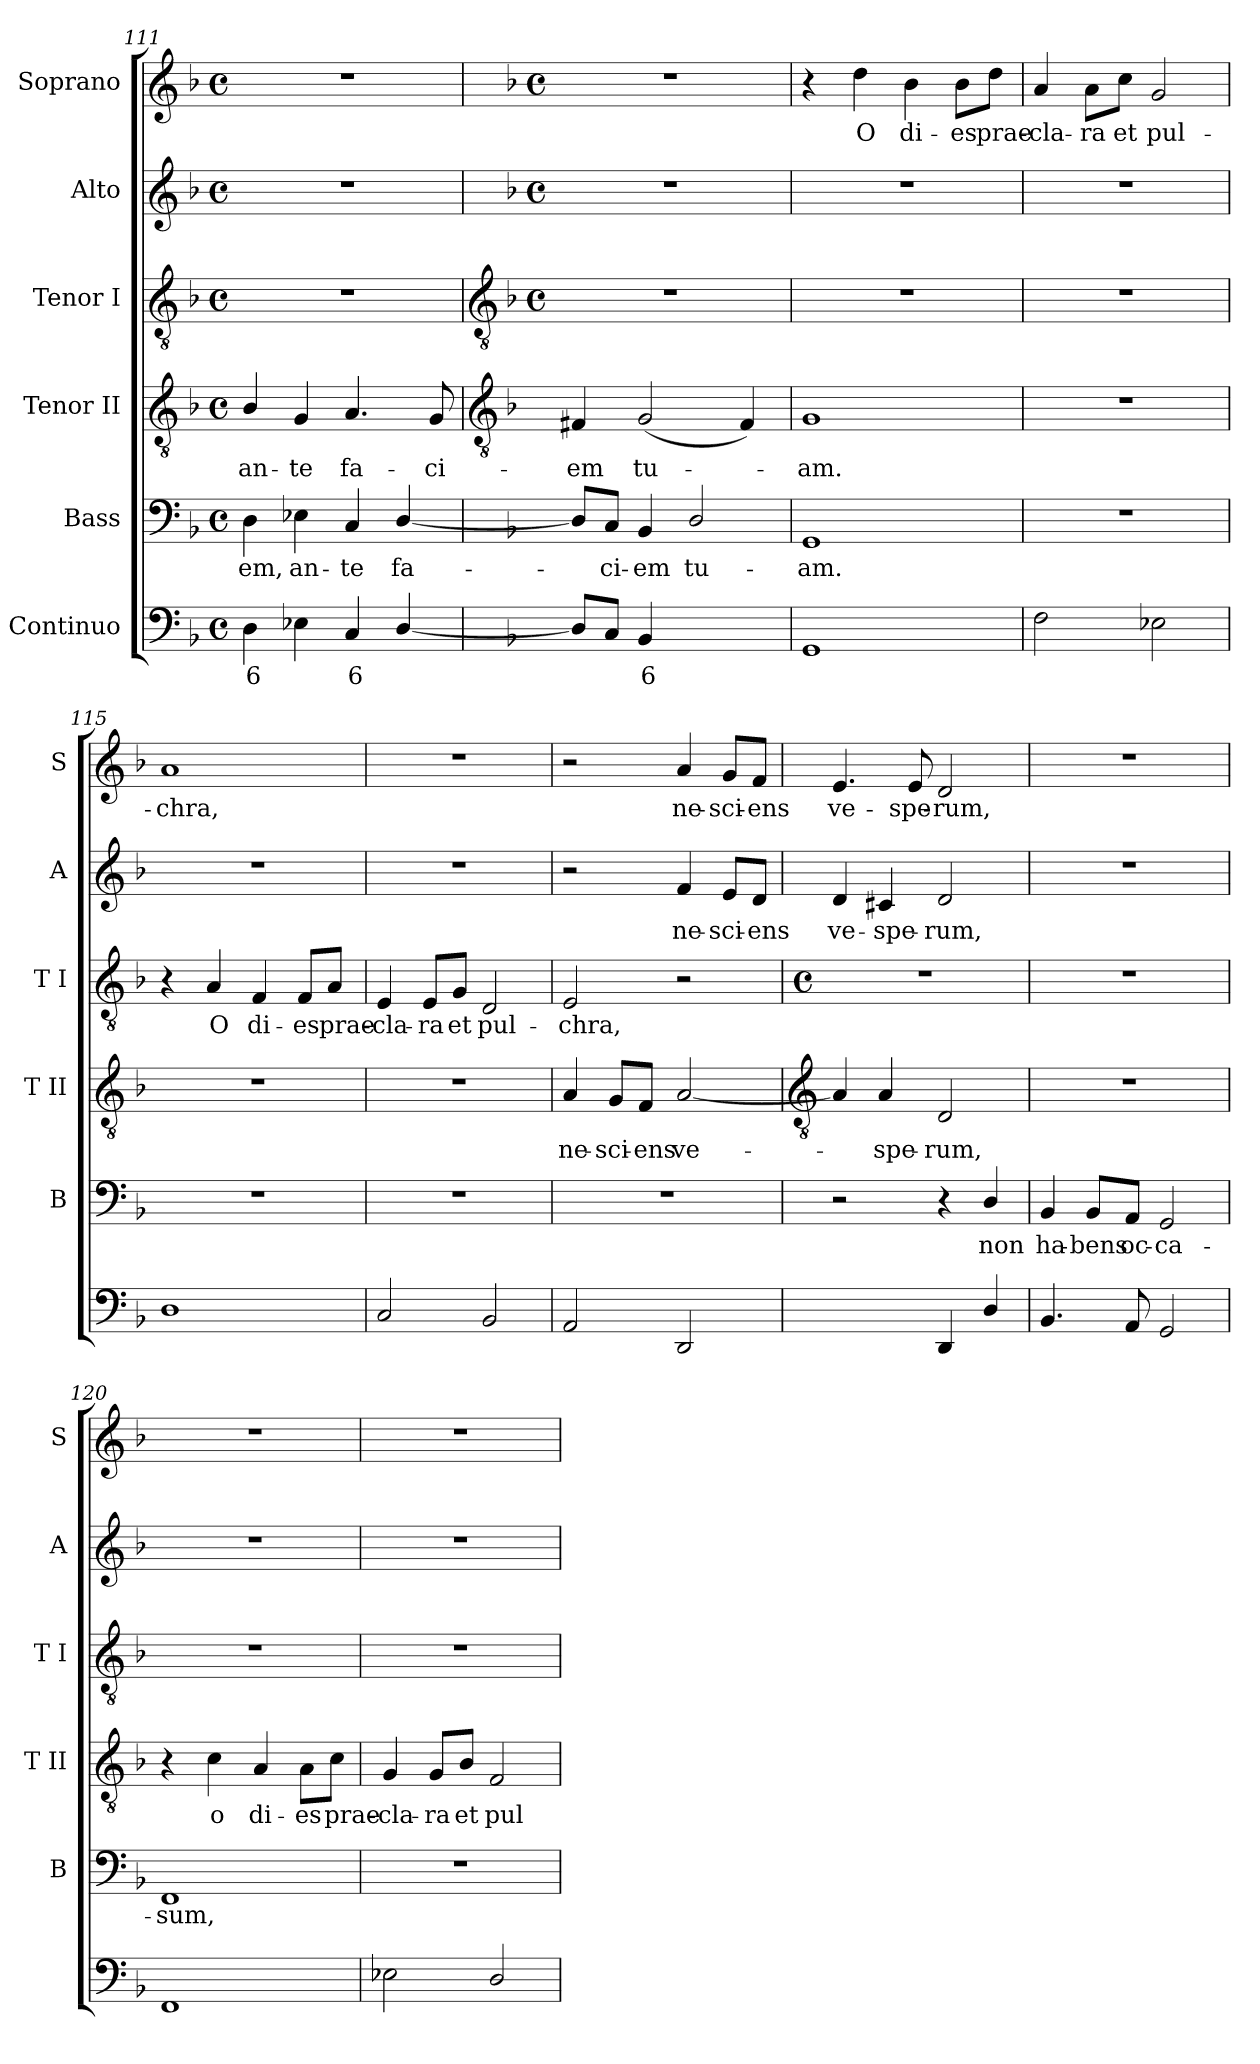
**kern	**text	**kern	**text	**kern	**text	**kern	**text	**kern	**text	**kern	**text
*part6	*part6	*part5	*part5	*part4	*part4	*part3	*part3	*part2	*part2	*part1	*part1
*staff6	*staff6	*staff5	*staff5	*staff4	*staff4	*staff3	*staff3	*staff2	*staff2	*staff1	*staff1
*I"Continuo	*	*I"Bass	*	*I"Tenor II	*	*I"Tenor I	*	*I"Alto	*	*I"Soprano	*
*	*	*I'B	*	*I'T II	*	*I'T I	*	*I'A	*	*I'S	*
*clefF4	*	*clefF4	*	*clefGv2	*	*clefGv2	*	*clefG2	*	*clefG2	*
*k[b-]	*	*k[b-]	*	*k[b-]	*	*k[b-]	*	*k[b-]	*	*k[b-]	*
*F:	*	*F:	*	*F:	*	*F:	*	*F:	*	*F:	*
*M4/4	*	*M4/4	*	*M4/4	*	*M4/4	*	*M4/4	*	*M4/4	*
*met(c)	*	*met(c)	*	*met(c)	*	*met(c)	*	*met(c)	*	*met(c)	*
=111	=111	=111	=111	=111	=111	=111	=111	=111	=111	=111	=111
!	!LO:LY:b	!	!LO:LY:b	!	!LO:LY:b	!	!	!	!	!	!
4D	6	4D	-em,	4B-/	an-	1r	.	1r	.	1r	.
!	!	!	!LO:LY:b	!	!LO:LY:b	!	!	!	!	!	!
4E-X	.	4E-X	an-	4G	-te	.	.	.	.	.	.
!	!LO:LY:b	!	!LO:LY:b	!	!LO:LY:b	!	!	!	!	!	!
4C	6	4C	-te	4.A	fa-	.	.	.	.	.	.
!	!	!	!LO:LY:b	!	!	!	!	!	!	!	!
[4D/	.	[4D/	fa-	.	.	.	.	.	.	.	.
!	!	!	!	!	!LO:LY:b	!	!	!	!	!	!
.	.	.	.	8G	-ci-	.	.	.	.	.	.
!!LO:LB:g=z
=112	=112	=112	=112	=112	=112	=112	=112	=112	=112	=112	=112
*	*	*	*	*clefGv2	*	*clefGv2	*	*	*	*	*
*	*	*	*	*	*	*k[b-]	*	*k[b-]	*	*k[b-]	*
*	*	*	*	*	*	*F:	*	*F:	*	*F:	*
*	*	*	*	*	*	*M4/4	*	*M4/4	*	*M4/4	*
*	*	*	*	*	*	*met(c)	*	*met(c)	*	*met(c)	*
!	!	!	!	!	!LO:LY:b	!	!	!	!	!	!
8DL]	.	8D/L]	.	4F#X	-em	1r	.	1r	.	1r	.
!	!	!	!LO:LY:b	!	!	!	!	!	!	!	!
8CJ	.	8C/J	ci-	.	.	.	.	.	.	.	.
!	!LO:LY:b	!	!LO:LY:b	!	!LO:LY:b	!	!	!	!	!	!
4BB-	6	4BB-	-em	(<2G	tu-	.	.	.	.	.	.
!	!LO:LY:b	!	!LO:LY:b	!	!	!	!	!	!	!	!
[4D/yy	4	2D/	tu-	.	.	.	.	.	.	.	.
4Dyy]	.	.	.	4F#)	.	.	.	.	.	.	.
=113	=113	=113	=113	=113	=113	=113	=113	=113	=113	=113	=113
!	!	!	!LO:LY:b	!	!LO:LY:b	!	!	!	!	!	!
1GG	.	1GG	-am.	1G	am.	1r	.	1r	.	4r	.
!	!	!	!	!	!	!	!	!	!	!	!LO:LY:b
.	.	.	.	.	.	.	.	.	.	4dd	O
!	!	!	!	!	!	!	!	!	!	!	!LO:LY:b
.	.	.	.	.	.	.	.	.	.	4b-	di-
!	!	!	!	!	!	!	!	!	!	!	!LO:LY:b
.	.	.	.	.	.	.	.	.	.	8b-\L	-es
!	!	!	!	!	!	!	!	!	!	!	!LO:LY:b
.	.	.	.	.	.	.	.	.	.	8dd\J	prae-
=114	=114	=114	=114	=114	=114	=114	=114	=114	=114	=114	=114
!	!	!	!	!	!	!	!	!	!	!	!LO:LY:b
2F	.	1r	.	1r	.	1r	.	1r	.	4a	-cla-
!	!	!	!	!	!	!	!	!	!	!	!LO:LY:b
.	.	.	.	.	.	.	.	.	.	8a\L	-ra
!	!	!	!	!	!	!	!	!	!	!	!LO:LY:b
.	.	.	.	.	.	.	.	.	.	8cc\J	et
!	!	!	!	!	!	!	!	!	!	!	!LO:LY:b
2E-X	.	.	.	.	.	.	.	.	.	2g	pul-
=115	=115	=115	=115	=115	=115	=115	=115	=115	=115	=115	=115
!	!	!	!	!	!	!	!	!	!	!	!LO:LY:b
1D	.	1r	.	1r	.	4r	.	1r	.	1a	-chra,
!	!	!	!	!	!	!	!LO:LY:b	!	!	!	!
.	.	.	.	.	.	4A	O	.	.	.	.
!	!	!	!	!	!	!	!LO:LY:b	!	!	!	!
.	.	.	.	.	.	4F	di-	.	.	.	.
!	!	!	!	!	!	!	!LO:LY:b	!	!	!	!
.	.	.	.	.	.	8F/L	-es	.	.	.	.
!	!	!	!	!	!	!	!LO:LY:b	!	!	!	!
.	.	.	.	.	.	8A/J	prae-	.	.	.	.
=116	=116	=116	=116	=116	=116	=116	=116	=116	=116	=116	=116
!	!	!	!	!	!	!	!LO:LY:b	!	!	!	!
2C	.	1r	.	1r	.	4E	-cla-	1r	.	1r	.
!	!	!	!	!	!	!	!LO:LY:b	!	!	!	!
.	.	.	.	.	.	8E/L	-ra	.	.	.	.
!	!	!	!	!	!	!	!LO:LY:b	!	!	!	!
.	.	.	.	.	.	8G/J	et	.	.	.	.
!	!	!	!	!	!	!	!LO:LY:b	!	!	!	!
2BB-	.	.	.	.	.	2D	pul-	.	.	.	.
=117	=117	=117	=117	=117	=117	=117	=117	=117	=117	=117	=117
!	!	!	!	!	!LO:LY:b	!	!LO:LY:b	!	!	!	!
2AA	.	1r	.	4A	ne-	2E	-chra,	2r	.	2r	.
!	!	!	!	!	!LO:LY:b	!	!	!	!	!	!
.	.	.	.	8G/L	-sci-	.	.	.	.	.	.
!	!	!	!	!	!LO:LY:b	!	!	!	!	!	!
.	.	.	.	8F/J	-ens	.	.	.	.	.	.
!	!	!	!	!	!LO:LY:b	!	!	!	!LO:LY:b	!	!LO:LY:b
2DD	.	.	.	[2A	ve-	2r	.	4f	ne-	4a	ne-
!	!	!	!	!	!	!	!	!	!LO:LY:b	!	!LO:LY:b
.	.	.	.	.	.	.	.	8e/L	-sci-	8g/L	-sci-
!	!	!	!	!	!	!	!	!	!LO:LY:b	!	!LO:LY:b
.	.	.	.	.	.	.	.	8d/J	-ens	8f/J	-ens
!!LO:LB:g=z
=118	=118	=118	=118	=118	=118	=118	=118	=118	=118	=118	=118
*	*	*	*	*clefGv2	*	*	*	*	*	*	*
*	*	*	*	*	*	*M4/4	*	*	*	*	*
*	*	*	*	*	*	*met(c)	*	*	*	*	*
!	!LO:LY:b	!	!	!	!	!	!	!	!LO:LY:b	!	!LO:LY:b
[4AAyy	4	2r	.	4A]	.	1r	.	4d	ve-	4.e	ve-
!	!	!	!	!	!LO:LY:b	!	!	!	!LO:LY:b	!	!
4AAyy]	.	.	.	4A	spe-	.	.	4c#X	-spe-	.	.
!	!	!	!	!	!	!	!	!	!	!	!LO:LY:b
.	.	.	.	.	.	.	.	.	.	8e	-spe-
!	!	!	!	!	!LO:LY:b	!	!	!	!LO:LY:b	!	!LO:LY:b
4DD	.	4r	.	2D	-rum,	.	.	2d	-rum,	2d	-rum,
!	!	!	!LO:LY:b	!	!	!	!	!	!	!	!
4D/	.	4D/	non	.	.	.	.	.	.	.	.
=119	=119	=119	=119	=119	=119	=119	=119	=119	=119	=119	=119
!	!	!	!LO:LY:b	!	!	!	!	!	!	!	!
4.BB-	.	4BB-	ha-	1r	.	1r	.	1r	.	1r	.
!	!	!	!LO:LY:b	!	!	!	!	!	!	!	!
.	.	8BB-/L	-bens	.	.	.	.	.	.	.	.
!	!	!	!LO:LY:b	!	!	!	!	!	!	!	!
8AA	.	8AA/J	oc-	.	.	.	.	.	.	.	.
!	!	!	!LO:LY:b	!	!	!	!	!	!	!	!
2GG	.	2GG	-ca-	.	.	.	.	.	.	.	.
=120	=120	=120	=120	=120	=120	=120	=120	=120	=120	=120	=120
!	!	!	!LO:LY:b	!	!	!	!	!	!	!	!
1FF	.	1FF	-sum,	4r	.	1r	.	1r	.	1r	.
!	!	!	!	!	!LO:LY:b	!	!	!	!	!	!
.	.	.	.	4c	o	.	.	.	.	.	.
!	!	!	!	!	!LO:LY:b	!	!	!	!	!	!
.	.	.	.	4A	di-	.	.	.	.	.	.
!	!	!	!	!	!LO:LY:b	!	!	!	!	!	!
.	.	.	.	8A\L	-es	.	.	.	.	.	.
!	!	!	!	!	!LO:LY:b	!	!	!	!	!	!
.	.	.	.	8c\J	prae-	.	.	.	.	.	.
=121	=121	=121	=121	=121	=121	=121	=121	=121	=121	=121	=121
!	!	!	!	!	!LO:LY:b	!	!	!	!	!	!
2E-X	.	1r	.	4G	-cla-	1r	.	1r	.	1r	.
!	!	!	!	!	!LO:LY:b	!	!	!	!	!	!
.	.	.	.	8G/L	-ra	.	.	.	.	.	.
!	!	!	!	!	!LO:LY:b	!	!	!	!	!	!
.	.	.	.	8B-/J	et	.	.	.	.	.	.
!	!	!	!	!	!LO:LY:b	!	!	!	!	!	!
2D/	.	.	.	2F	pul-	.	.	.	.	.	.
=	=	=	=	=	=	=	=	=	=	=	=
*-	*-	*-	*-	*-	*-	*-	*-	*-	*-	*-	*-
